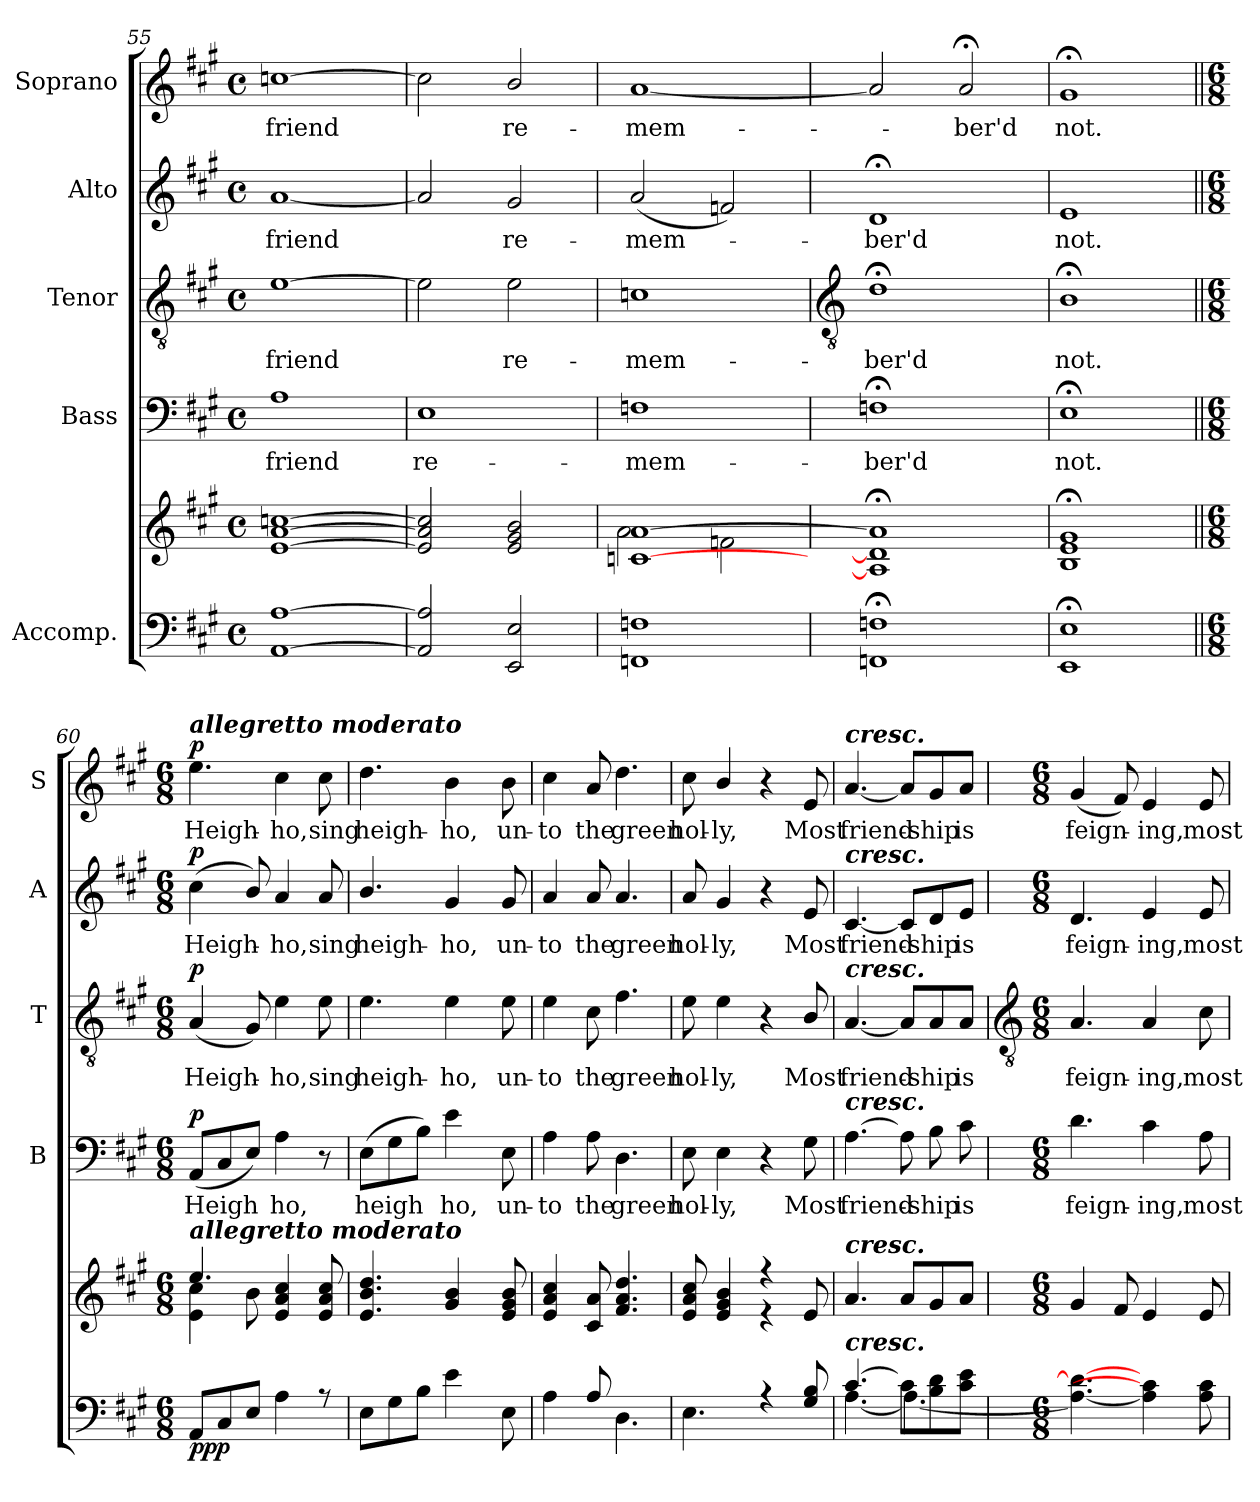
**kern	**kern	**dynam	**kern	**text	**dynam	**kern	**text	**dynam	**kern	**text	**dynam	**kern	**text	**dynam
*part5	*part5	*part5	*part4	*part4	*part4	*part3	*part3	*part3	*part2	*part2	*part2	*part1	*part1	*part1
*staff6	*staff5	*staff5/6	*staff4	*staff4	*staff4	*staff3	*staff3	*staff3	*staff2	*staff2	*staff2	*staff1	*staff1	*staff1
*I"Accomp.	*	*	*I"Bass	*	*	*I"Tenor	*	*	*I"Alto	*	*	*I"Soprano	*	*
*	*	*	*I'B	*	*	*I'T	*	*	*I'A	*	*	*I'S	*	*
*clefF4	*clefG2	*	*clefF4	*	*	*clefGv2	*	*	*clefG2	*	*	*clefG2	*	*
*k[f#c#g#]	*k[f#c#g#]	*	*k[f#c#g#]	*	*	*k[f#c#g#]	*	*	*k[f#c#g#]	*	*	*k[f#c#g#]	*	*
*A:	*A:	*	*A:	*	*	*A:	*	*	*A:	*	*	*A:	*	*
*M4/4	*M4/4	*	*M4/4	*	*	*M4/4	*	*	*M4/4	*	*	*M4/4	*	*
*met(c)	*met(c)	*	*met(c)	*	*	*met(c)	*	*	*met(c)	*	*	*met(c)	*	*
=55	=55	=55	=55	=55	=55	=55	=55	=55	=55	=55	=55	=55	=55	=55
*^	*^	*	*	*	*	*	*	*	*	*	*	*	*	*
!	!	!	!	!	!	!LO:LY:b	!	!	!LO:LY:b	!	!	!LO:LY:b	!	!	!LO:LY:b	!
[1AA [1A	1ryy	[1e/ [1a/ [1ccn/	1ryy	.	1A	friend	.	[1e	friend	.	[1a	friend	.	[1ccn	friend	.
=56	=56	=56	=56	=56	=56	=56	=56	=56	=56	=56	=56	=56	=56	=56	=56	=56
!	!	!	!	!	!	!LO:LY:b	!	!	!	!	!	!	!	!	!	!
2AA] 2A]	1ryy	2e/] 2a/] 2cc/]	1ryy	.	1E	re-	.	2e]	.	.	2a]	.	.	2cc]	.	.
!	!	!	!	!	!	!	!	!	!LO:LY:b	!	!	!LO:LY:b	!	!	!LO:LY:b	!
2EE 2E	.	2e/ 2g#/ 2b/	.	.	.	.	.	2e	re-	.	2g#	re-	.	2b/	re-	.
=57	=57	=57	=57	=57	=57	=57	=57	=57	=57	=57	=57	=57	=57	=57	=57	=57
!	!	!	!	!	!	!LO:LY:b	!	!	!LO:LY:b	!	!	!LO:LY:b	!	!	!LO:LY:b	!
1FFn 1Fn	1ryy	[1cn/ [1a/	2a\	.	1Fn	-mem-	.	1cn	-mem-	.	(<2a	-mem-	.	[1a	-mem-	.
.	.	.	2fn\	.	.	.	.	.	.	.	2fn)	.	.	.	.	.
!!LO:LB:g=z
=58	=58	=58	=58	=58	=58	=58	=58	=58	=58	=58	=58	=58	=58	=58	=58	=58
*	*	*	*	*	*	*	*	*clefGv2	*	*	*	*	*	*	*	*
!	!	!	!	!	!	!LO:LY:b	!	!	!LO:LY:b	!	!	!LO:LY:b	!	!	!	!
1FFn; 1Fn;	1ryy	1A/];< 1d/];< 1a/];<	1ryy	.	1Fn;<	-ber'd	.	1d;<	-ber'd	.	1d;<	ber'd	.	2a]	.	.
!	!	!	!	!	!	!	!	!	!	!	!	!	!	!	!LO:LY:b	!
.	.	.	.	.	.	.	.	.	.	.	.	.	.	2a;<	ber'd	.
=59	=59	=59	=59	=59	=59	=59	=59	=59	=59	=59	=59	=59	=59	=59	=59	=59
!	!	!	!	!	!	!LO:LY:b	!	!	!LO:LY:b	!	!	!LO:LY:b	!	!	!LO:LY:b	!
1EE; 1E;	1ryy	1B/;< 1e/;< 1g#/;<	1ryy	.	1E;<	not.	.	1B;<	not.	.	1e	not.	.	1g#;<	not.	.
=60||	=60||	=60||	=60||	=60||	=60||	=60||	=60||	=60||	=60||	=60||	=60||	=60||	=60||	=60||	=60||	=60||
*M6/8	*	*M6/8	*	*	*M6/8	*	*	*M6/8	*	*	*M6/8	*	*	*M6/8	*	*
!	!	!	!	!	!	!	!	!	!	!	!	!	!	!LO:TX:a:Bi:t=allegretto moderato	!	!
!	!	!LO:TX:a:Bi:t=allegretto moderato	!	!	!	!	!	!	!	!	!	!	!	!	!	!
!	!LO:N:vis=1	!	!	!LO:DY:b=2	!	!LO:LY:b	!	!	!LO:LY:b	!	!	!LO:LY:b	!	!	!LO:LY:b	!
!	!	!	!	!LO:DY:n=1:b	!	!	!	!	!	!	!	!	!	!	!	!
!	!	!	!	!LO:DY:n=2:b	!	!	!LO:DY:b	!	!	!LO:DY:b	!	!	!LO:DY:b	!	!	!LO:DY:b
8AAL	2.ryy	4.ee/	4e\ 4cc#\	p p p	(<8AAL	Heigh	p	(<4A	Heigh-	p	(<4cc#	Heigh-	p	4.ee	Heigh-	p
8C#	.	.	.	.	8C#	.	.	.	.	.	.	.	.	.	.	.
8EJ	.	.	8b\	.	8EJ)	.	.	8G#)	.	.	8b/)	.	.	.	.	.
!	!	!	!	!	!	!LO:LY:b	!	!	!LO:LY:b	!	!	!LO:LY:b	!	!	!LO:LY:b	!
4A\	.	4e/ 4a/ 4cc#/	4.ryy	.	4A	ho,	.	4e	ho,	.	4a	ho,	.	4cc#	-ho,	.
!	!	!	!	!	!	!	!	!	!LO:LY:b	!	!	!LO:LY:b	!	!	!LO:LY:b	!
8r	.	8e/ 8a/ 8cc#/	.	.	8r	.	.	8e	sing	.	8a	sing	.	8cc#	sing	.
=61	=61	=61	=61	=61	=61	=61	=61	=61	=61	=61	=61	=61	=61	=61	=61	=61
!	!LO:N:vis=1	!	!	!	!	!LO:LY:b	!	!	!LO:LY:b	!	!	!LO:LY:b	!	!	!LO:LY:b	!
8E\L	2.ryy	4.e/ 4.b/ 4.dd/	2ryy	.	(>8EL	heigh	.	4.e	heigh-	.	4.b/	heigh-	.	4.dd	heigh-	.
8G#\	.	.	.	.	8G#	.	.	.	.	.	.	.	.	.	.	.
8B\J	.	.	.	.	8BJ)	.	.	.	.	.	.	.	.	.	.	.
!	!	!	!	!	!	!LO:LY:b	!	!	!LO:LY:b	!	!	!LO:LY:b	!	!	!LO:LY:b	!
4e\	.	4g#/ 4b/	.	.	4e	ho,	.	4e	-ho,	.	4g#	-ho,	.	4b	-ho,	.
.	.	.	8ryy	.	.	.	.	.	.	.	.	.	.	.	.	.
!	!	!	!	!	!	!LO:LY:b	!	!	!LO:LY:b	!	!	!LO:LY:b	!	!	!LO:LY:b	!
8E\	.	8e/ 8g#/ 8b/	8ryy	.	8E	un-	.	8e	un-	.	8g#	un-	.	8b	un-	.
=62	=62	=62	=62	=62	=62	=62	=62	=62	=62	=62	=62	=62	=62	=62	=62	=62
!	!LO:N:vis=1	!	!	!	!	!LO:LY:b	!	!	!LO:LY:b	!	!	!LO:LY:b	!	!	!LO:LY:b	!
4A\	2.ryy	4e/ 4a/ 4cc#/	2.ryy	.	4A	-to	.	4e	-to	.	4a	-to	.	4cc#	-to	.
!	!	!	!	!	!	!LO:LY:b	!	!	!LO:LY:b	!	!	!LO:LY:b	!	!	!LO:LY:b	!
8A	.	8c#/ 8a/	.	.	8A	the	.	8c#	the	.	8a	the	.	8a	the	.
!	!	!	!	!	!	!LO:LY:b	!	!	!LO:LY:b	!	!	!LO:LY:b	!	!	!LO:LY:b	!
4.D\	.	4.f#/ 4.a/ 4.dd/	.	.	4.D	green	.	4.f#	green	.	4.a	green	.	4.dd	green	.
=63	=63	=63	=63	=63	=63	=63	=63	=63	=63	=63	=63	=63	=63	=63	=63	=63
!	!LO:N:vis=1	!	!	!	!	!LO:LY:b	!	!	!LO:LY:b	!	!	!LO:LY:b	!	!	!LO:LY:b	!
4.E\	2.ryy	8e/ 8a/ 8cc#/	4.ryy	.	8E	hol-	.	8e	hol-	.	8a	hol-	.	8cc#	hol-	.
!	!	!	!	!	!	!LO:LY:b	!	!	!LO:LY:b	!	!	!LO:LY:b	!	!	!LO:LY:b	!
.	.	4e/ 4g#/ 4b/	.	.	4E	-ly,	.	4e	-ly,	.	4g#	-ly,	.	4b/	-ly,	.
4r	.	4r	4r	.	4r	.	.	4r	.	.	4r	.	.	4r	.	.
!	!	!	!	!	!	!LO:LY:b	!	!	!LO:LY:b	!	!	!LO:LY:b	!	!	!LO:LY:b	!
8G# 8B	.	8e/	8ryy	.	8G#	Most	.	8B/	Most	.	8e	Most	.	8e	Most	.
=64	=64	=64	=64	=64	=64	=64	=64	=64	=64	=64	=64	=64	=64	=64	=64	=64
!	!	!	!	!	!	!	!	!	!	!	!	!	!	!LO:TX:a:Bi:t=cresc.	!	!
!	!	!	!	!	!	!	!	!	!	!	!LO:TX:a:Bi:t=cresc.	!	!	!	!	!
!	!	!	!	!	!	!	!	!LO:TX:a:Bi:t=cresc.	!	!	!	!	!	!	!	!
!	!	!	!	!	!LO:TX:a:Bi:t=cresc.	!	!	!	!	!	!	!	!	!	!	!
!	!	!LO:TX:a:Bi:t=cresc.	!	!	!	!	!	!	!	!	!	!	!	!	!	!
!LO:TX:a:Bi:t=cresc.	!	!	!	!	!	!	!	!	!	!	!	!	!	!	!	!
!	!	!	!	!	!	!LO:LY:b	!	!	!LO:LY:b	!	!	!LO:LY:b	!	!	!LO:LY:b	!
[4.c#/	[4.A\	4.a/	2.ryy	.	[4.A	friend-	.	[4.A	friend-	.	[4.c#	friend-	.	[4.a	friend-	.
8c#/L]	4.A\_	8a/L	.	.	8A]	.	.	8A/L]	.	.	8c#/L]	.	.	8a/L]	.	.
!	!	!	!	!	!	!LO:LY:b	!	!	!LO:LY:b	!	!	!LO:LY:b	!	!	!LO:LY:b	!
8B\ 8d\	.	8g#/	.	.	8B	ship	.	8A/	ship	.	8d/	ship	.	8g#/	ship	.
!	!	!	!	!	!	!LO:LY:b	!	!	!LO:LY:b	!	!	!LO:LY:b	!	!	!LO:LY:b	!
8c#\ 8e\J	.	8a/J	.	.	8c#	is	.	8A/J	is	.	8e/J	is	.	8a/J	is	.
!!LO:LB:g=z
=65	=65	=65	=65	=65	=65	=65	=65	=65	=65	=65	=65	=65	=65	=65	=65	=65
*	*	*	*	*	*	*	*	*clefGv2	*	*	*	*	*	*	*	*
*M6/8	*	*M6/8	*	*	*M6/8	*	*	*M6/8	*	*	*M6/8	*	*	*M6/8	*	*
!	!	!	!	!	!	!LO:LY:b	!	!	!LO:LY:b	!	!	!LO:LY:b	!	!	!LO:LY:b	!
2ryy	4.A\_ 4.d\_	4g#/	2.ryy	.	4.d	feign-	.	4.A	feign-	.	4.d	feign-	.	(<4g#	feign-	.
.	.	8f#/	.	.	.	.	.	.	.	.	.	.	.	8f#)	.	.
!	!	!	!	!	!	!LO:LY:b	!	!	!LO:LY:b	!	!	!LO:LY:b	!	!	!LO:LY:b	!
.	4A\] 4c#\]	4e/	.	.	4c#	-ing,	.	4A	-ing,	.	4e	-ing,	.	4e	ing,	.
8ryy	.	.	.	.	.	.	.	.	.	.	.	.	.	.	.	.
!	!	!	!	!	!	!LO:LY:b	!	!	!LO:LY:b	!	!	!LO:LY:b	!	!	!LO:LY:b	!
8ryy	8A\ 8c#\	8e/	.	.	8A	most	.	8c#	most	.	8e	most	.	8e	most	.
*v	*v	*	*	*	*	*	*	*	*	*	*	*	*	*	*	*
*	*v	*v	*	*	*	*	*	*	*	*	*	*	*	*	*
=	=	=	=	=	=	=	=	=	=	=	=	=	=	=
*-	*-	*-	*-	*-	*-	*-	*-	*-	*-	*-	*-	*-	*-	*-
